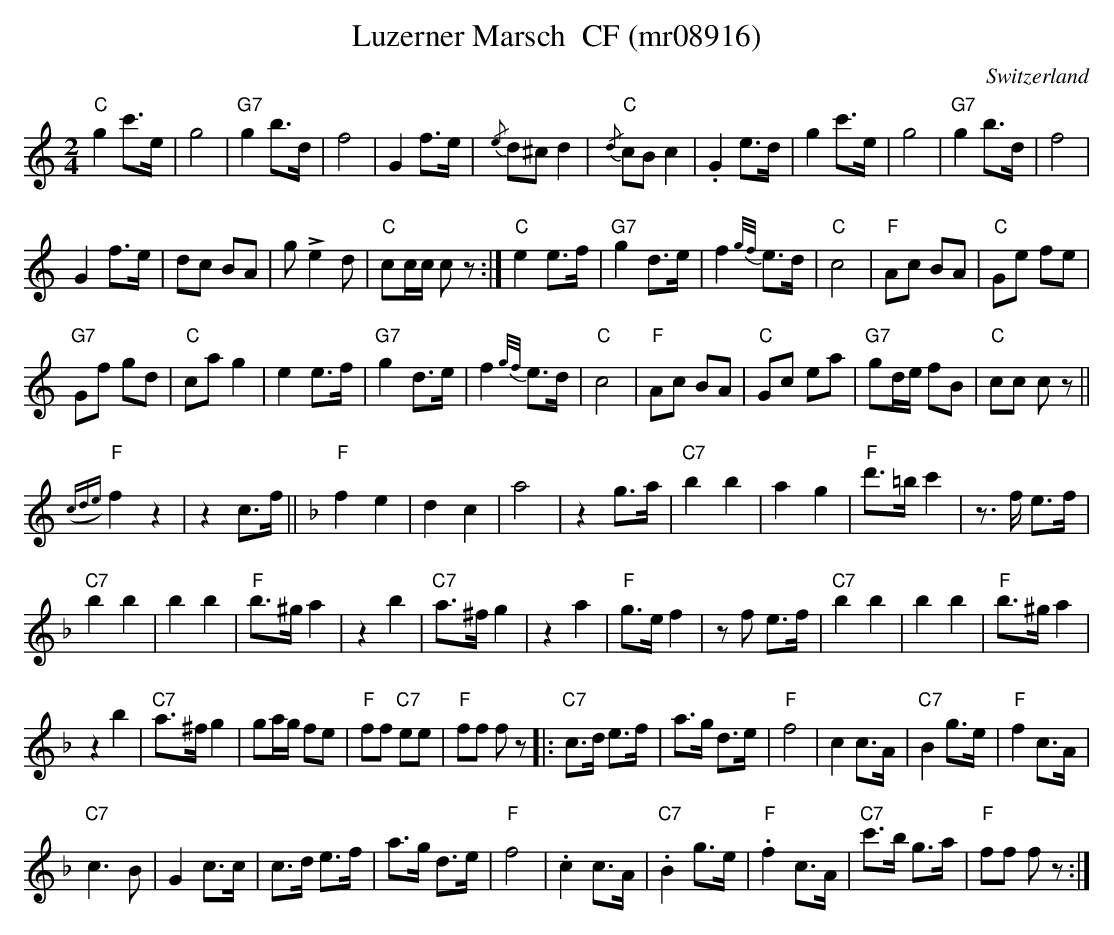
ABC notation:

X:1
T: Luzerner Marsch  CF (mr08916)
M:2/4
L:1/8
O:Switzerland
K:C major
"C"g2 c'>e | g4 | "G7"g2 b>d | f4 | G2f>e | {/e}d^cd2 | {/d}"C"cBc2 | .G2 e>d | g2c'>e | g4 | "G7"g2b>d | f4 |
G2f>e | dc BA | g!>!e2d | "C"cc/c/ cz :| "C"e2e>f | "G7"g2d>e | f2 {g/f/}e>d | "C"c4 | "F"Ac BA | "C"Ge fe |
"G7"Gf gd | "C"cag2 | e2e>f | "G7"g2d>e | f2 {g/f/}e>d | "C"c4 | "F"Ac BA | "C"Gc ea | "G7"gd/e/ fB | "C"cc cz ||
{(cde)}"F"f2z2 | z2 c>f || [K:F]  "F"f2e2 | d2c2 | a4 | z2g>a | "C7"b2b2 | a2g2 | "F"d'>=b c'2 | z>f e>f |
"C7"b2b2 | b2b2 | "F"b>^ga2 | z2b2 | "C7"a>^fg2 | z2a2 | "F"g>ef2 | zf e>f | "C7"b2b2 | b2b2 | "F"b>^ga2 |
z2b2 | "C7"a>^fg2 | ga/g/ fe | "F"ff "C7"ee | "F"ff fz |:"C7"c>d e>f | a>g d>e | "F"f4 | c2c>A | "C7"B2g>e | "F"f2c>A |
"C7"c3B | G2c>c | c>d e>f | a>g d>e | "F"f4 | .c2 c>A | "C7".B2 g>e | "F".f2 c>A | "C7"c'>b g>a | "F"ff fz :|
